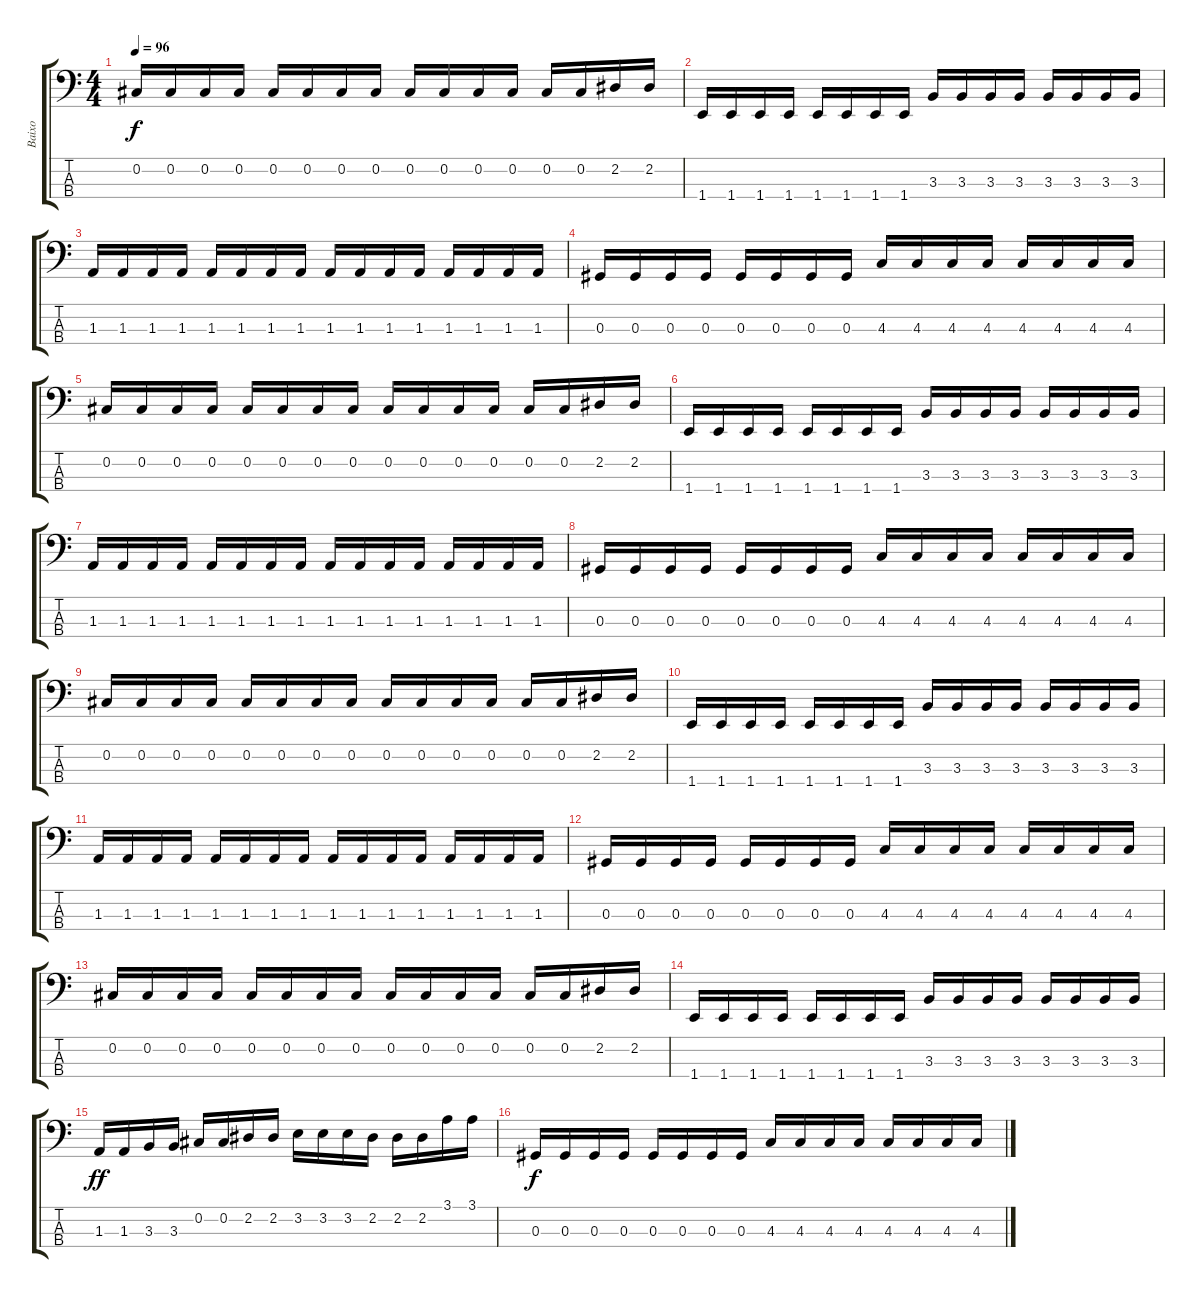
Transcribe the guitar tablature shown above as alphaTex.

\track ("Baixo" "Baixo") {instrument electricbassfinger}
\staff {score tabs}
\tuning (Gb2 Db2 Ab1 Eb1) {hide}
\ts (4 4)
\tempo 96
\clef f4
\ks c
0.2.16{dy f} 0.2.16 0.2.16 0.2.16 0.2.16 0.2.16 0.2.16 0.2.16 0.2.16 0.2.16 0.2.16 0.2.16 0.2.16 0.2.16 2.2.16 2.2.16 |
1.4.16 1.4.16 1.4.16 1.4.16 1.4.16 1.4.16 1.4.16 1.4.16 3.3.16 3.3.16 3.3.16 3.3.16 3.3.16 3.3.16 3.3.16 3.3.16 |
1.3.16 1.3.16 1.3.16 1.3.16 1.3.16 1.3.16 1.3.16 1.3.16 1.3.16 1.3.16 1.3.16 1.3.16 1.3.16 1.3.16 1.3.16 1.3.16 |
0.3.16 0.3.16 0.3.16 0.3.16 0.3.16 0.3.16 0.3.16 0.3.16 4.3.16 4.3.16 4.3.16 4.3.16 4.3.16 4.3.16 4.3.16 4.3.16 |
0.2.16 0.2.16 0.2.16 0.2.16 0.2.16 0.2.16 0.2.16 0.2.16 0.2.16 0.2.16 0.2.16 0.2.16 0.2.16 0.2.16 2.2.16 2.2.16 |
1.4.16 1.4.16 1.4.16 1.4.16 1.4.16 1.4.16 1.4.16 1.4.16 3.3.16 3.3.16 3.3.16 3.3.16 3.3.16 3.3.16 3.3.16 3.3.16 |
1.3.16 1.3.16 1.3.16 1.3.16 1.3.16 1.3.16 1.3.16 1.3.16 1.3.16 1.3.16 1.3.16 1.3.16 1.3.16 1.3.16 1.3.16 1.3.16 |
0.3.16 0.3.16 0.3.16 0.3.16 0.3.16 0.3.16 0.3.16 0.3.16 4.3.16 4.3.16 4.3.16 4.3.16 4.3.16 4.3.16 4.3.16 4.3.16 |
0.2.16 0.2.16 0.2.16 0.2.16 0.2.16 0.2.16 0.2.16 0.2.16 0.2.16 0.2.16 0.2.16 0.2.16 0.2.16 0.2.16 2.2.16 2.2.16 |
1.4.16 1.4.16 1.4.16 1.4.16 1.4.16 1.4.16 1.4.16 1.4.16 3.3.16 3.3.16 3.3.16 3.3.16 3.3.16 3.3.16 3.3.16 3.3.16 |
1.3.16 1.3.16 1.3.16 1.3.16 1.3.16 1.3.16 1.3.16 1.3.16 1.3.16 1.3.16 1.3.16 1.3.16 1.3.16 1.3.16 1.3.16 1.3.16 |
0.3.16 0.3.16 0.3.16 0.3.16 0.3.16 0.3.16 0.3.16 0.3.16 4.3.16 4.3.16 4.3.16 4.3.16 4.3.16 4.3.16 4.3.16 4.3.16 |
0.2.16 0.2.16 0.2.16 0.2.16 0.2.16 0.2.16 0.2.16 0.2.16 0.2.16 0.2.16 0.2.16 0.2.16 0.2.16 0.2.16 2.2.16 2.2.16 |
1.4.16 1.4.16 1.4.16 1.4.16 1.4.16 1.4.16 1.4.16 1.4.16 3.3.16 3.3.16 3.3.16 3.3.16 3.3.16 3.3.16 3.3.16 3.3.16 |
1.3.16{dy ff} 1.3.16 3.3.16 3.3.16 0.2.16 0.2.16 2.2.16 2.2.16 3.2.16 3.2.16 3.2.16 2.2.16 2.2.16 2.2.16 3.1.16 3.1.16 |
0.3.16{dy f} 0.3.16 0.3.16 0.3.16 0.3.16 0.3.16 0.3.16 0.3.16 4.3.16 4.3.16 4.3.16 4.3.16 4.3.16 4.3.16 4.3.16 4.3.16
